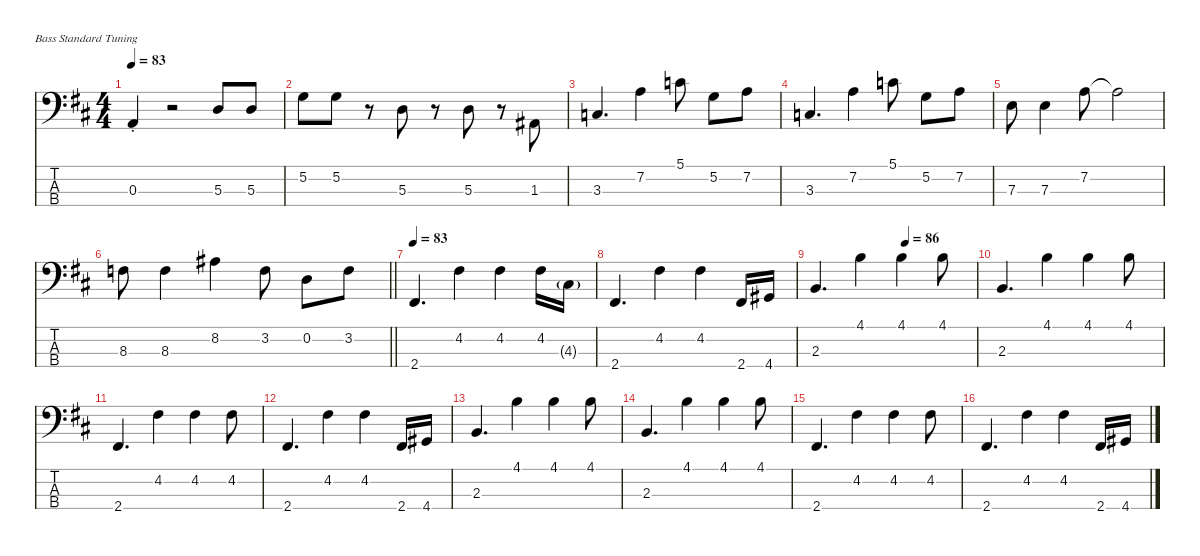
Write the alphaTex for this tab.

\defaultSystemsLayout 4
\hideDynamics
\bracketExtendMode nobrackets
\singleTrackTrackNamePolicy hidden
\multiTrackTrackNamePolicy hidden
\firstSystemTrackNameMode fullname
\firstSystemTrackNameOrientation horizontal
\otherSystemsTrackNameOrientation horizontal
\track ("Basse" "el.bs.") {defaultSystemsLayout 8 instrument electricbassfinger}
\staff {score tabs}
\tuning (G2 D2 A1 E1)
\ts (4 4)
\tempo 83
\clef f4
\ks bminor
0.3{st acc forcenatural}.4{dy f beam Up} r.2{beam Up} 5.3{acc forcenatural}.8{beam Up} 5.3{acc forcenatural}.8{beam Up} |
5.2{acc forcenatural}.8{beam Down} 5.2{acc forcenatural}.8{beam Down} r.8{beam Down} 5.3{acc forcenatural}.8{beam Down} r.8{beam Down} 5.3{acc forcenatural}.8{beam Down} r.8{beam Down} 1.3{acc #}.8{beam Up} |
3.3{acc forcenatural}.4{d beam Up} 7.2{acc forcenatural}.4{beam Down} 5.1{acc forcenatural}.8{beam Down} 5.2{acc forcenatural}.8{beam Down} 7.2{acc forcenatural}.8{beam Down} |
3.3{acc forcenatural}.4{d beam Up} 7.2{acc forcenatural}.4{beam Down} 5.1{acc forcenatural}.8{beam Down} 5.2{acc forcenatural}.8{beam Down} 7.2{acc forcenatural}.8{beam Down} |
7.3{acc forcenatural}.8{beam Down} 7.3{acc forcenatural}.4{beam Down} 7.2{acc forcenatural}.8{beam Down} 7.2{t acc forcenatural}.2{beam Down} |
\barLineRight lightlight
8.3{acc forcenatural}.8{beam Down} 8.3{acc forcenatural}.4{beam Down} 8.2{acc #}.4{beam Down} 3.2{acc forcenatural}.8{beam Down} 0.2{acc forcenatural}.8{beam Down} 3.2{acc forcenatural}.8{beam Down} |
\tempo 83
2.4{acc #}.4{d beam Up} 4.2{acc #}.4{beam Down} 4.2{acc #}.4{beam Down} 4.2{acc #}.16{beam Down} 4.3{g acc #}.16{beam Down} |
2.4{acc #}.4{d beam Up} 4.2{acc #}.4{beam Down} 4.2{acc #}.4{beam Down} 2.4{acc #}.16{beam Up} 4.4{acc #}.16{dy mf beam Up} |
\tempo (86 0.5625)
2.3{acc forcenatural}.4{d dy f beam Up} 4.1{acc forcenatural}.4{beam Down} 4.1{acc forcenatural}.4{beam Down} 4.1{acc forcenatural}.8{beam Down} |
2.3{acc forcenatural}.4{d beam Up} 4.1{acc forcenatural}.4{beam Down} 4.1{acc forcenatural}.4{beam Down} 4.1{acc forcenatural}.8{beam Down} |
2.4{acc #}.4{d beam Up} 4.2{acc #}.4{beam Down} 4.2{acc #}.4{beam Down} 4.2{acc #}.8{beam Down} |
2.4{acc #}.4{d beam Up} 4.2{acc #}.4{beam Down} 4.2{acc #}.4{beam Down} 2.4{acc #}.16{beam Up} 4.4{acc #}.16{dy mf beam Up} |
2.3{acc forcenatural}.4{d dy f beam Up} 4.1{acc forcenatural}.4{beam Down} 4.1{acc forcenatural}.4{beam Down} 4.1{acc forcenatural}.8{beam Down} |
2.3{acc forcenatural}.4{d beam Up} 4.1{acc forcenatural}.4{beam Down} 4.1{acc forcenatural}.4{beam Down} 4.1{acc forcenatural}.8{beam Down} |
2.4{acc #}.4{d beam Up} 4.2{acc #}.4{beam Down} 4.2{acc #}.4{beam Down} 4.2{acc #}.8{beam Down} |
2.4{acc #}.4{d beam Up} 4.2{acc #}.4{beam Down} 4.2{acc #}.4{beam Down} 2.4{acc #}.16{beam Up} 4.4{acc #}.16{dy mf beam Up}
